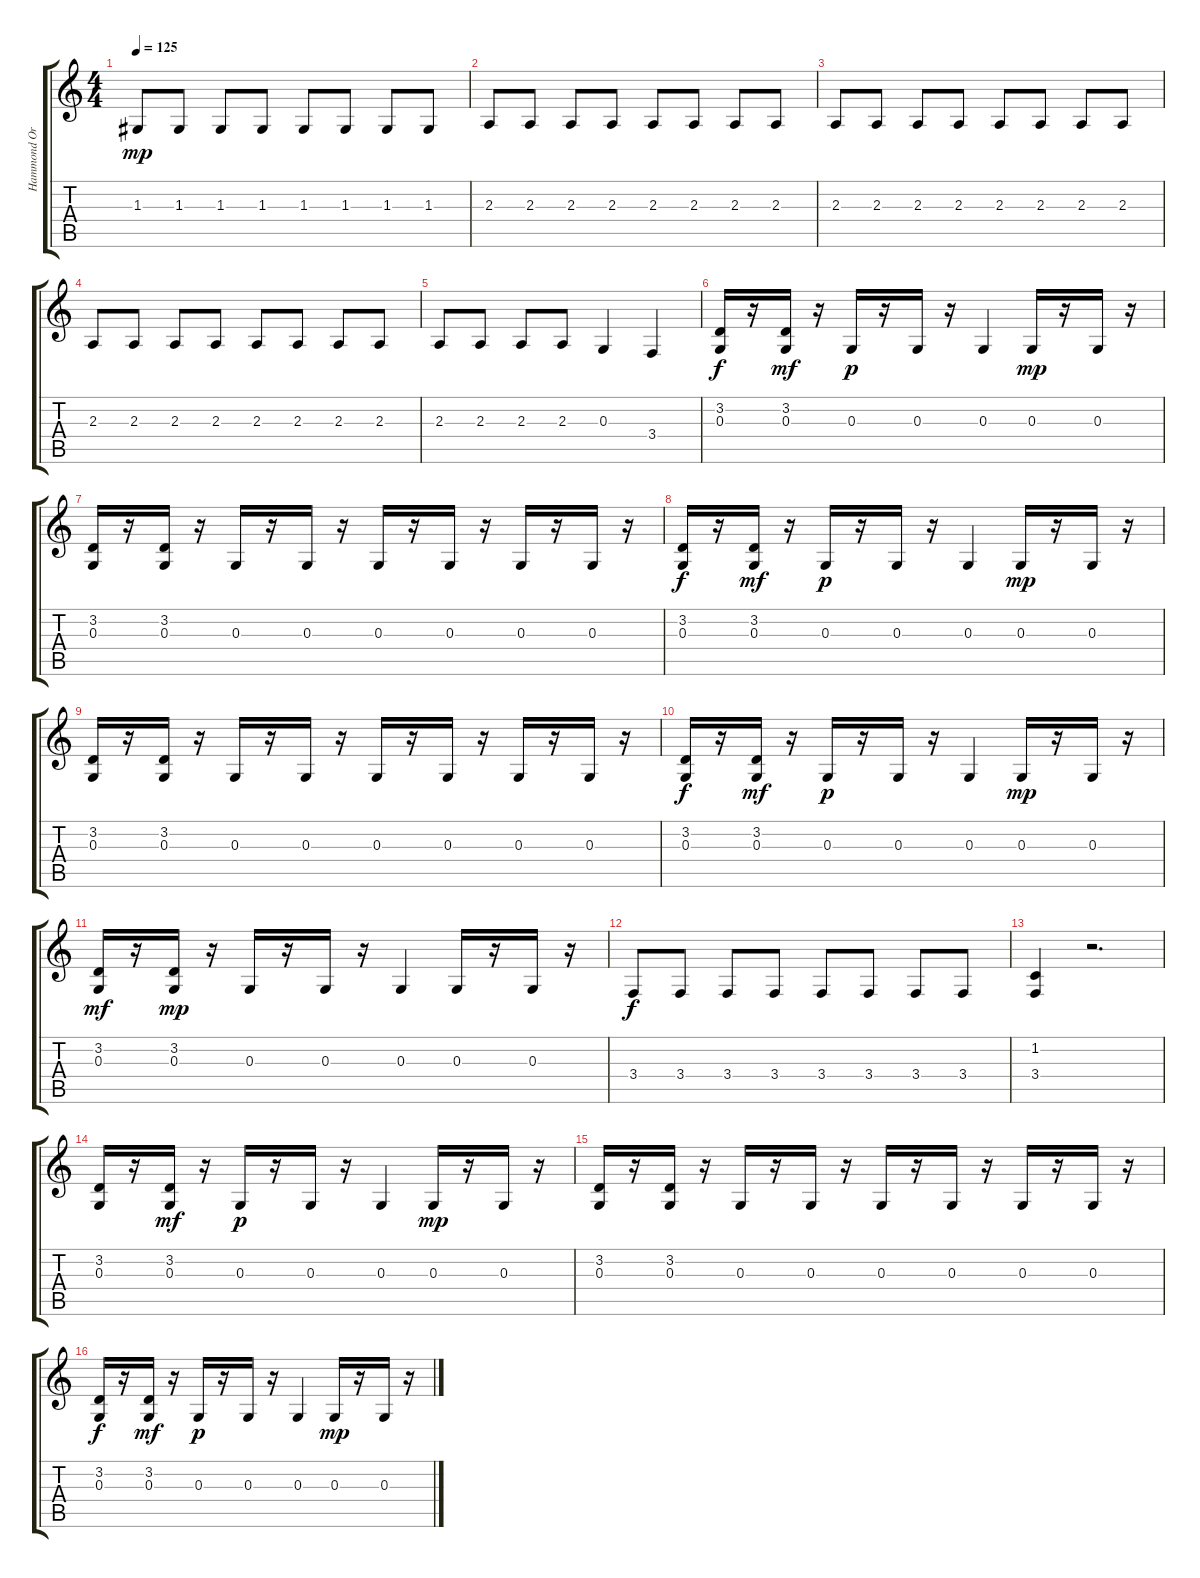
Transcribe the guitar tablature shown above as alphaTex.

\track ("Hammond Organ" "Hammond Or") {instrument drawbarorgan}
\staff {score tabs}
\tuning (E4 B3 G3 D3 A2 E2) {hide}
\ts (4 4)
\tempo 125
\clef g2
\ks c
1.3.8{dy mp} 1.3.8 1.3.8 1.3.8 1.3.8 1.3.8 1.3.8 1.3.8 |
2.3.8 2.3.8 2.3.8 2.3.8 2.3.8 2.3.8 2.3.8 2.3.8 |
2.3.8 2.3.8 2.3.8 2.3.8 2.3.8 2.3.8 2.3.8 2.3.8 |
2.3.8 2.3.8 2.3.8 2.3.8 2.3.8 2.3.8 2.3.8 2.3.8 |
2.3.8 2.3.8 2.3.8 2.3.8 0.3.4 3.4.4 |
(3.2 0.3).16{dy f} r.16 (3.2 0.3).16{dy mf} r.16 0.3.16{dy p} r.16 0.3.16 r.16 0.3.4 0.3.16{dy mp} r.16 0.3.16 r.16 |
(3.2 0.3).16 r.16 (3.2 0.3).16 r.16 0.3.16 r.16 0.3.16 r.16 0.3.16 r.16 0.3.16 r.16 0.3.16 r.16 0.3.16 r.16 |
(3.2 0.3).16{dy f} r.16 (3.2 0.3).16{dy mf} r.16 0.3.16{dy p} r.16 0.3.16 r.16 0.3.4 0.3.16{dy mp} r.16 0.3.16 r.16 |
(3.2 0.3).16 r.16 (3.2 0.3).16 r.16 0.3.16 r.16 0.3.16 r.16 0.3.16 r.16 0.3.16 r.16 0.3.16 r.16 0.3.16 r.16 |
(3.2 0.3).16{dy f} r.16 (3.2 0.3).16{dy mf} r.16 0.3.16{dy p} r.16 0.3.16 r.16 0.3.4 0.3.16{dy mp} r.16 0.3.16 r.16 |
(3.2 0.3).16{dy mf} r.16 (3.2 0.3).16{dy mp} r.16 0.3.16 r.16 0.3.16 r.16 0.3.4 0.3.16 r.16 0.3.16 r.16 |
3.4.8{dy f} 3.4.8 3.4.8 3.4.8 3.4.8 3.4.8 3.4.8 3.4.8 |
(1.2 3.4).4 r.2{d} |
(3.2 0.3).16 r.16 (3.2 0.3).16{dy mf} r.16 0.3.16{dy p} r.16 0.3.16 r.16 0.3.4 0.3.16{dy mp} r.16 0.3.16 r.16 |
(3.2 0.3).16 r.16 (3.2 0.3).16 r.16 0.3.16 r.16 0.3.16 r.16 0.3.16 r.16 0.3.16 r.16 0.3.16 r.16 0.3.16 r.16 |
(3.2 0.3).16{dy f} r.16 (3.2 0.3).16{dy mf} r.16 0.3.16{dy p} r.16 0.3.16 r.16 0.3.4 0.3.16{dy mp} r.16 0.3.16 r.16
